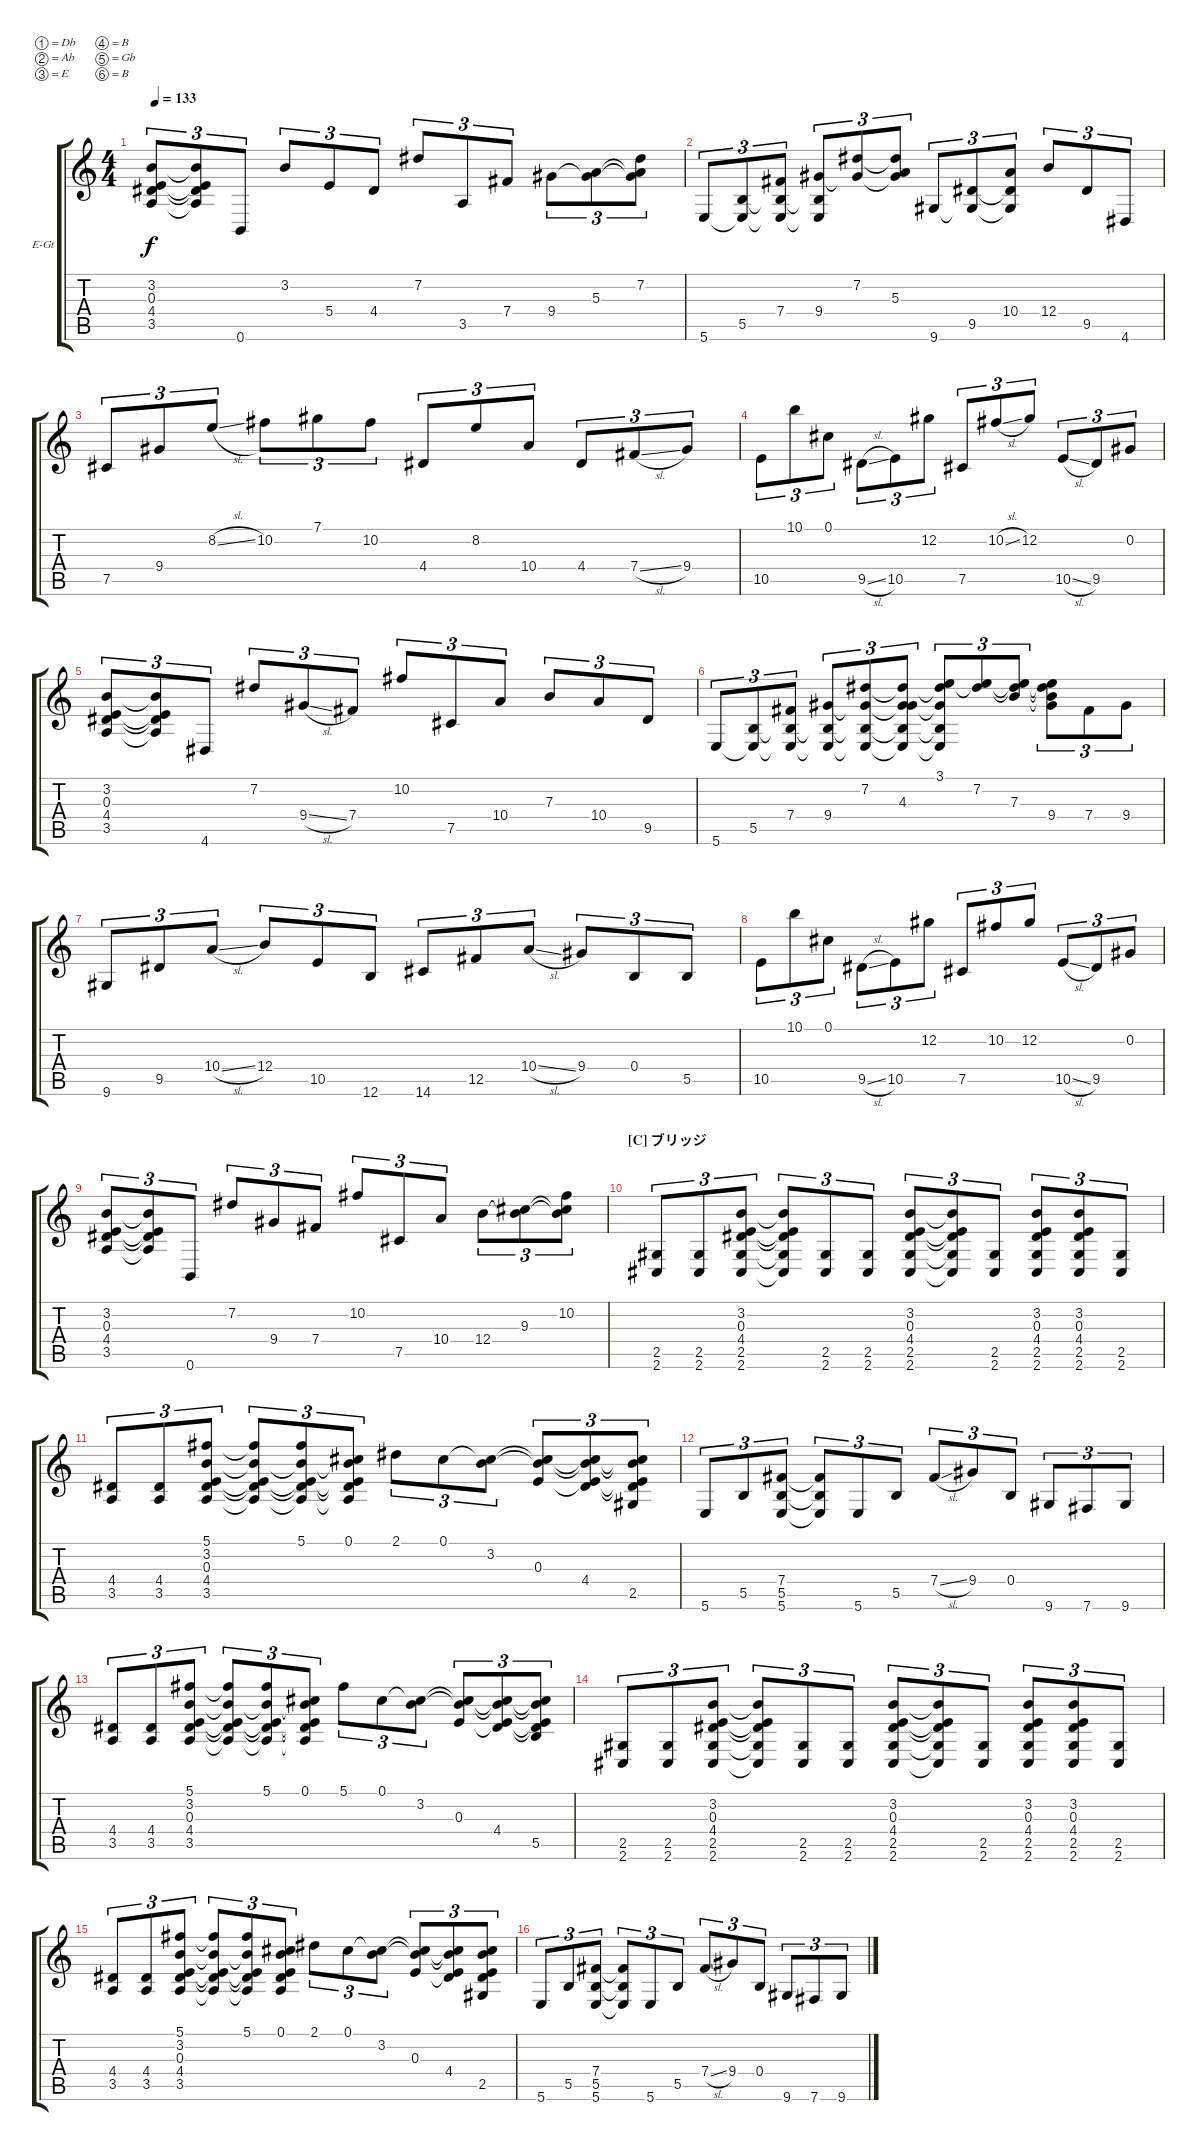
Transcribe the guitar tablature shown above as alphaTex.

\bracketExtendMode groupsimilarinstruments
\firstSystemTrackNameOrientation horizontal
\otherSystemsTrackNameOrientation horizontal
\track ("Guitar II" "E-Gt") {instrument overdrivenguitar}
\staff {score tabs}
\tuning (Db4 Ab3 E3 B2 Gb2 B1)
\ts (4 4)
\tempo 133
\clef g2
\ks c
(3.2 0.3 4.4 3.5).8{tu (3 2) dy f} (3.2{t} 0.3{t} 4.4{t} 3.5{t}).8{tu (3 2)} 0.6.8{tu (3 2)} 3.2.8{tu (3 2)} 5.4.8{tu (3 2)} 4.4.8{tu (3 2)} 7.2.8{tu (3 2)} 3.5.8{tu (3 2)} 7.4.8{tu (3 2)} 9.4.8{tu (3 2)} (5.3 9.4{t}).8{tu (3 2)} (7.2 5.3{t} 9.4{t}).8{tu (3 2)} |
5.6.8{tu (3 2)} (5.5 5.6{t}).8{tu (3 2)} (7.4 5.5{t} 5.6{t}).8{tu (3 2)} (9.4 5.5{t} 5.6{t}).8{tu (3 2)} (7.2 9.4{t}).8{tu (3 2)} (7.2{t} 5.3 9.4{t}).8{tu (3 2)} 9.6.8{tu (3 2)} (9.5 9.6{t}).8{tu (3 2)} (10.4 9.5{t} 9.6{t}).8{tu (3 2)} 12.4.8{tu (3 2)} 9.5.8{tu (3 2)} 4.6.8{tu (3 2)} |
7.5.8{tu (3 2)} 9.4.8{tu (3 2)} 8.2{sl}.8{tu (3 2)} 10.2.8{tu (3 2)} 7.1.8{tu (3 2)} 10.2.8{tu (3 2)} 4.4.8{tu (3 2)} 8.2.8{tu (3 2)} 10.4.8{tu (3 2)} 4.4.8{tu (3 2)} 7.4{sl}.8{tu (3 2)} 9.4.8{tu (3 2)} |
10.5.8{tu (3 2)} 10.1.8{tu (3 2)} 0.1.8{tu (3 2)} 9.5{sl}.8{tu (3 2)} 10.5.8{tu (3 2)} 12.2.8{tu (3 2)} 7.5.8{tu (3 2)} 10.2{sl}.8{tu (3 2)} 12.2.8{tu (3 2)} 10.5{sl}.8{tu (3 2)} 9.5.8{tu (3 2)} 0.2.8{tu (3 2)} |
(3.2 0.3 4.4 3.5).8{tu (3 2)} (3.2{t} 0.3{t} 4.4{t} 3.5{t}).8{tu (3 2)} 4.6.8{tu (3 2)} 7.2.8{tu (3 2)} 9.4{sl}.8{tu (3 2)} 7.4.8{tu (3 2)} 10.2.8{tu (3 2)} 7.5.8{tu (3 2)} 10.4.8{tu (3 2)} 7.3.8{tu (3 2)} 10.4.8{tu (3 2)} 9.5.8{tu (3 2)} |
5.6.8{tu (3 2)} (5.5 5.6{t}).8{tu (3 2)} (7.4 5.5{t} 5.6{t}).8{tu (3 2)} (9.4 5.5{t} 5.6{t}).8{tu (3 2)} (7.2 9.4{t} 5.5{t} 5.6{t}).8{tu (3 2)} (4.3 7.2{t} 9.4{t} 5.5{t} 5.6{t}).8{tu (3 2)} (3.1 7.2{t} 9.4{t} 5.5{t} 5.6{t}).8{tu (3 2)} (7.2 3.1{t}).8{tu (3 2)} (7.3 3.1{t} 7.2{t}).8{tu (3 2)} (3.1{t} 7.2{t} 7.3{t} 9.4).8{tu (3 2)} 7.4.8{tu (3 2)} 9.4.8{tu (3 2)} |
9.6.8{tu (3 2)} 9.5.8{tu (3 2)} 10.4{sl}.8{tu (3 2)} 12.4.8{tu (3 2)} 10.5.8{tu (3 2)} 12.6.8{tu (3 2)} 14.6.8{tu (3 2)} 12.5.8{tu (3 2)} 10.4{sl}.8{tu (3 2)} 9.4.8{tu (3 2)} 0.4.8{tu (3 2)} 5.5.8{tu (3 2)} |
10.5.8{tu (3 2)} 10.1.8{tu (3 2)} 0.1.8{tu (3 2)} 9.5{sl}.8{tu (3 2)} 10.5.8{tu (3 2)} 12.2.8{tu (3 2)} 7.5.8{tu (3 2)} 10.2.8{tu (3 2)} 12.2.8{tu (3 2)} 10.5{sl}.8{tu (3 2)} 9.5.8{tu (3 2)} 0.2.8{tu (3 2)} |
(3.2 0.3 4.4 3.5).8{tu (3 2)} (3.2{t} 0.3{t} 4.4{t} 3.5{t}).8{tu (3 2)} 0.6.8{tu (3 2)} 7.2.8{tu (3 2)} 9.4.8{tu (3 2)} 7.4.8{tu (3 2)} 10.2.8{tu (3 2)} 7.5.8{tu (3 2)} 10.4.8{tu (3 2)} 12.4.8{tu (3 2)} (9.3 12.4{t}).8{tu (3 2)} (10.2 9.3{t} 12.4{t}).8{tu (3 2)} |
\section ("C" "ブリッジ")
(2.5 2.6).8{tu (3 2)} (2.5 2.6).8{tu (3 2)} (3.2 0.3 4.4 2.5 2.6).8{tu (3 2)} (3.2{t} 0.3{t} 4.4{t} 2.5{t} 2.6{t}).8{tu (3 2)} (2.5 2.6).8{tu (3 2)} (2.5 2.6).8{tu (3 2)} (3.2 0.3 4.4 2.5 2.6).8{tu (3 2)} (3.2{t} 0.3{t} 4.4{t} 2.5{t} 2.6{t}).8{tu (3 2)} (2.5 2.6).8{tu (3 2)} (3.2 0.3 4.4 2.5 2.6).8{tu (3 2)} (3.2 0.3 4.4 2.5 2.6).8{tu (3 2)} (2.5 2.6).8{tu (3 2)} |
(4.4 3.5).8{tu (3 2)} (4.4 3.5).8{tu (3 2)} (5.1 3.2 0.3 4.4 3.5).8{tu (3 2)} (5.1{t} 3.2{t} 0.3{t} 4.4{t} 3.5{t}).8{tu (3 2)} (5.1 3.2{t} 0.3{t} 4.4{t} 3.5{t}).8{tu (3 2)} (0.1 3.2{t} 0.3{t} 4.4{t} 3.5{t}).8{tu (3 2)} 2.1.8{tu (3 2)} 0.1.8{tu (3 2)} (3.2 0.1{t}).8{tu (3 2)} (0.3 0.1{t} 3.2{t}).8{tu (3 2)} (4.4 0.1{t} 3.2{t} 0.3{t}).8{tu (3 2)} (0.1{t} 3.2{t} 0.3{t} 4.4{t} 2.5).8{tu (3 2)} |
5.6.8{tu (3 2)} 5.5.8{tu (3 2)} (7.4 5.5 5.6).8{tu (3 2)} (7.4{t} 5.5{t} 5.6{t}).8{tu (3 2)} 5.6.8{tu (3 2)} 5.5.8{tu (3 2)} 7.4{sl}.8{tu (3 2)} 9.4.8{tu (3 2)} 0.4.8{tu (3 2)} 9.6.8{tu (3 2)} 7.6.8{tu (3 2)} 9.6.8{tu (3 2)} |
(4.4 3.5).8{tu (3 2)} (4.4 3.5).8{tu (3 2)} (5.1 3.2 0.3 4.4 3.5).8{tu (3 2)} (5.1{t} 3.2{t} 0.3{t} 4.4{t} 3.5{t}).8{tu (3 2)} (5.1 3.2{t} 0.3{t} 4.4{t} 3.5{t}).8{tu (3 2)} (0.1 3.2{t} 0.3{t} 4.4{t} 3.5{t}).8{tu (3 2)} 5.1.8{tu (3 2)} 0.1.8{tu (3 2)} (3.2 0.1{t}).8{tu (3 2)} (0.3 0.1{t} 3.2{t}).8{tu (3 2)} (4.4 0.1{t} 3.2{t} 0.3{t}).8{tu (3 2)} (0.1{t} 3.2{t} 0.3{t} 4.4{t} 5.5).8{tu (3 2)} |
(2.5 2.6).8{tu (3 2)} (2.5 2.6).8{tu (3 2)} (3.2 0.3 4.4 2.5 2.6).8{tu (3 2)} (3.2{t} 0.3{t} 4.4{t} 2.5{t} 2.6{t}).8{tu (3 2)} (2.5 2.6).8{tu (3 2)} (2.5 2.6).8{tu (3 2)} (3.2 0.3 4.4 2.5 2.6).8{tu (3 2)} (3.2{t} 0.3{t} 4.4{t} 2.5{t} 2.6{t}).8{tu (3 2)} (2.5 2.6).8{tu (3 2)} (3.2 0.3 4.4 2.5 2.6).8{tu (3 2)} (3.2 0.3 4.4 2.5 2.6).8{tu (3 2)} (2.5 2.6).8{tu (3 2)} |
(4.4 3.5).8{tu (3 2)} (4.4 3.5).8{tu (3 2)} (5.1 3.2 0.3 4.4 3.5).8{tu (3 2)} (5.1{t} 3.2{t} 0.3{t} 4.4{t} 3.5{t}).8{tu (3 2)} (5.1 3.2{t} 0.3{t} 4.4{t} 3.5{t}).8{tu (3 2)} (0.1 3.2{t} 0.3{t} 4.4{t} 3.5{t}).8{tu (3 2)} 2.1.8{tu (3 2)} 0.1.8{tu (3 2)} (3.2 0.1{t}).8{tu (3 2)} (0.3 0.1{t} 3.2{t}).8{tu (3 2)} (4.4 0.1{t} 3.2{t} 0.3{t}).8{tu (3 2)} (0.1{t} 3.2{t} 0.3{t} 4.4{t} 2.5).8{tu (3 2)} |
5.6.8{tu (3 2)} 5.5.8{tu (3 2)} (7.4 5.5 5.6).8{tu (3 2)} (7.4{t} 5.5{t} 5.6{t}).8{tu (3 2)} 5.6.8{tu (3 2)} 5.5.8{tu (3 2)} 7.4{sl}.8{tu (3 2)} 9.4.8{tu (3 2)} 0.4.8{tu (3 2)} 9.6.8{tu (3 2)} 7.6.8{tu (3 2)} 9.6.8{tu (3 2)}
